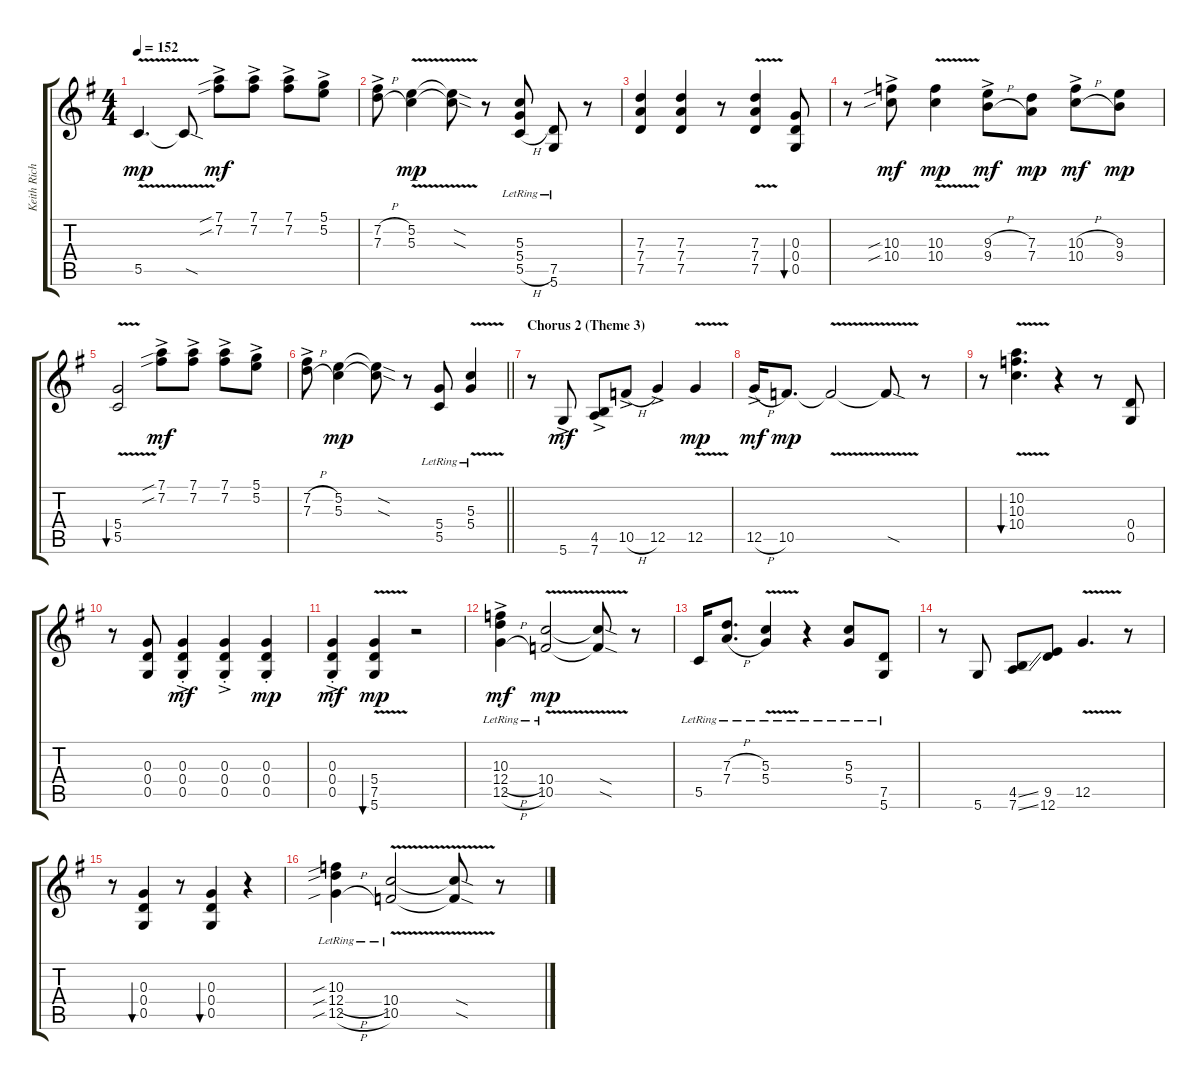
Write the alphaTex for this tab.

\track ("Keith Richards" "Keith Rich") {instrument overdrivenguitar}
\staff {score tabs}
\tuning (D4 B3 G3 D3 G2 D2) {hide}
\ts (4 4)
\tempo 152
\clef g2
\ks g
5.5{v}.4{d dy mp} 5.5{sod t}.8 (7.1{sib ac} 7.2{sib ac}).8{dy mf} (7.1{ac} 7.2{ac}).8 (7.1{ac} 7.2{ac}).8 (5.1{ac} 5.2{ac}).8 |
(7.2{h ac} 7.3{h ac}).8 (5.2{v} 5.3{v}).4{dy mp} (5.2{sod t} 5.3{sod t}).8 r.8 (5.3{lr} 5.4{lr} 5.5{h lr}).8 (7.5{lr} 5.6{lr}).8 r.8 |
(7.3 7.4 7.5).4 (7.3 7.4 7.5).4 r.8 (7.3{v} 7.4{v} 7.5{v}).4 (0.3 0.4 0.5).8{bu 30} |
r.8 (10.3{sib ac} 10.4{sib ac}).8{dy mf} (10.3{v} 10.4{v}).4{dy mp} (9.3{h ac} 9.4{h ac}).8{dy mf} (7.3 7.4).8{dy mp} (10.3{h ac} 10.4{h ac}).8{dy mf} (9.3 9.4).8{dy mp} |
(5.4{v} 5.5{v}).2{bu 30} (7.1{sib ac} 7.2{sib ac}).8{dy mf} (7.1{ac} 7.2{ac}).8 (7.1{ac} 7.2{ac}).8 (5.1{ac} 5.2{ac}).8 |
\barLineRight lightlight
(7.2{h ac} 7.3{h ac}).8 (5.2 5.3).4{dy mp} (5.2{sod t} 5.3{sod t}).8 r.8 (5.4{lr} 5.5{lr}).8 (5.3{v lr} 5.4{v lr}).4 |
\section ("" "Chorus 2 (Theme 3)")
r.8 5.6{ac}.8{dy mf} (4.5{ac} 7.6{ac}).8 10.5{h ac}.8 12.5{ac}.4 12.5{v}.4{dy mp} |
12.5{h ac}.16{dy mf} 10.5.8{d dy mp} 10.5{v t}.2 10.5{sod t}.8 r.8 |
r.8 (10.2{v} 10.3{v} 10.4{v}).4{d bu 30} r.4 r.8 (0.4 0.5).8 |
r.8 (0.3 0.4 0.5).8 (0.3{ac st} 0.4{ac st} 0.5{ac st}).4{dy mf} (0.3{ac st} 0.4{ac st} 0.5{ac st}).4 (0.3{st} 0.4{st} 0.5{st}).4{dy mp} |
(0.3{ac st} 0.4{ac st} 0.5{ac st}).4{dy mf} (5.4{v} 7.5{v} 5.6{v}).4{bu 30 dy mp} r.2 |
(10.3{ac lr} 12.4{h ac lr} 12.5{h ac lr}).4{dy mf} (10.4{v lr} 10.5{v lr}).2{dy mp} (10.4{sod t} 10.5{sod t}).8 r.8 |
5.5{lr}.16 (7.3{h lr} 7.4{h lr}).8{d} (5.3{v lr} 5.4{v lr}).4 r.4 (5.3{lr} 5.4{lr}).8 (7.5{lr} 5.6{lr}).8 |
r.8 5.6.8 (4.5{ss} 7.6{ss}).8 (9.5 12.6).8 12.5{v}.4{d} r.8 |
r.8 (0.3 0.4 0.5).4{bu 30} r.8 (0.3 0.4 0.5).4{bu 30} r.4 |
(10.3{sib lr} 12.4{sib h lr} 12.5{sib h lr}).4 (10.4{v lr} 10.5{v lr}).2 (10.4{sod t} 10.5{sod t}).8 r.8
